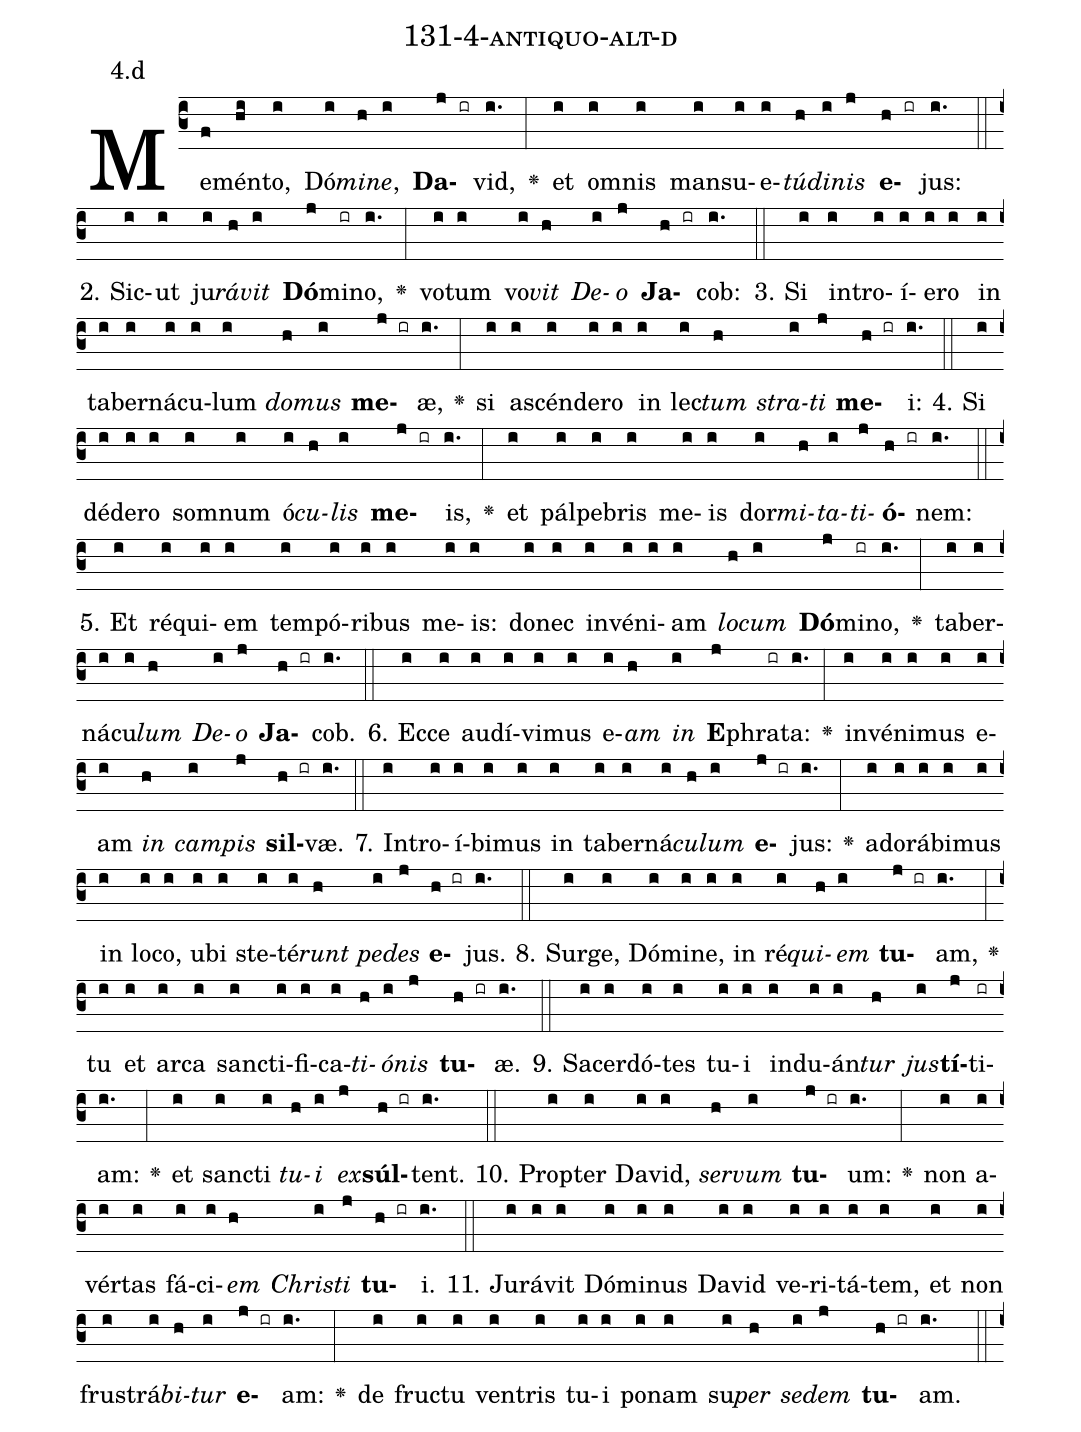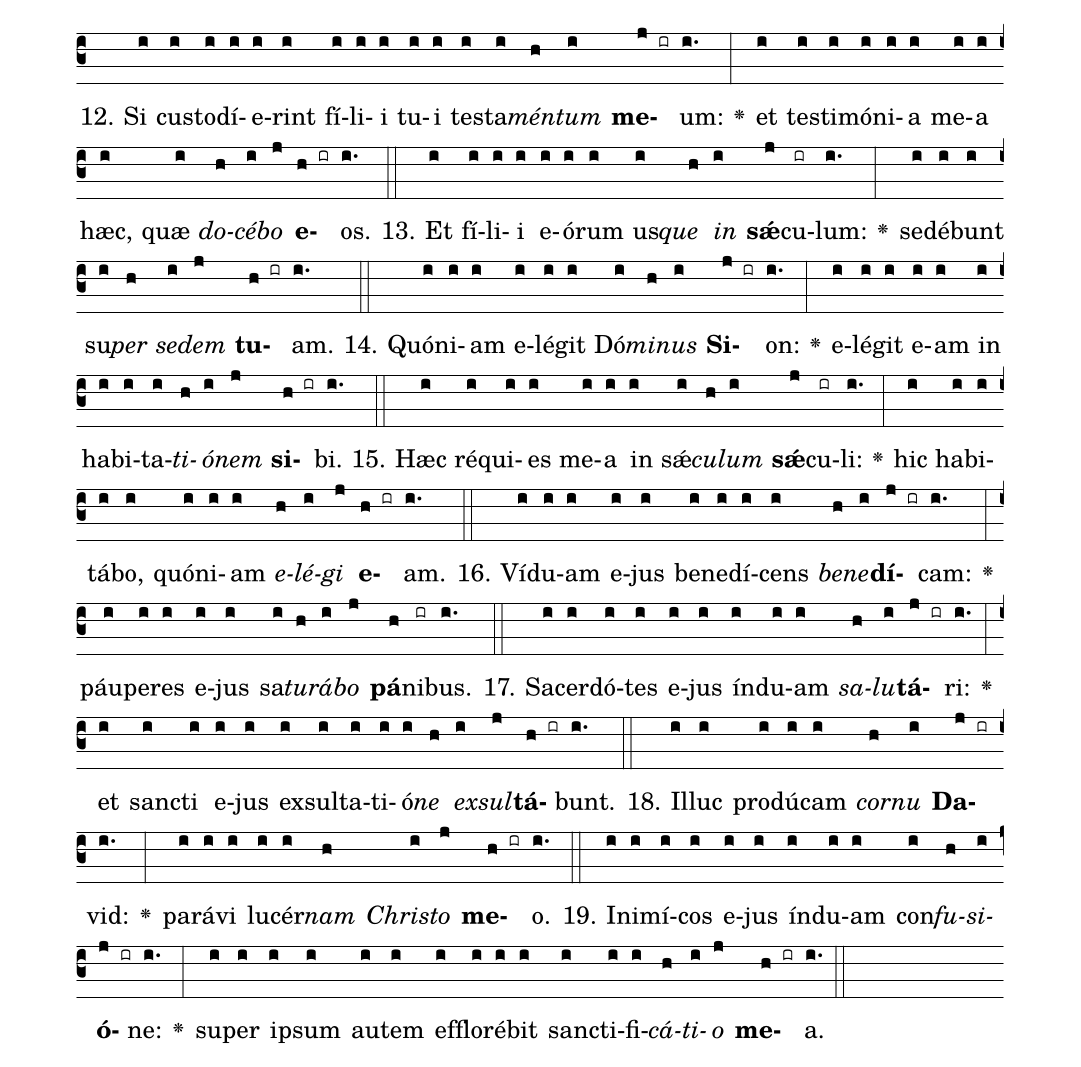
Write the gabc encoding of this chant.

name: 131-4-antiquo-alt-d;
annotation: 4.d;
%%
(c3)Me(f)mén(hi)to,(i) Dó(i)<i>mi</i>(h)<i>ne</i>,(i) <b>Da</b>(j ir)vid,(i.) <v>\greheightstar</v>(:) et(i) om(i)nis(i) man(i)su(i)e(i)<i>tú</i>(h)<i>di</i>(i)<i>nis</i>(j) <b>e</b>(h ir)jus:(i.) (::)
2. Sic(i)ut(i) ju(i)<i>rá</i>(h)<i>vit</i>(i) <b>Dó</b>(j)mi(ir)no,(i.) <v>\greheightstar</v>(:) vo(i)tum(i) vo(i)<i>vit</i>(h) <i>De</i>(i)<i>o</i>(j) <b>Ja</b>(h ir)cob:(i.) (::)
3. Si(i) in(i)tro(i)í(i)e(i)ro(i) in(i) ta(i)ber(i)ná(i)cu(i)lum(i) <i>do</i>(h)<i>mus</i>(i) <b>me</b>(j ir)æ,(i.) <v>\greheightstar</v>(:) si(i) a(i)scén(i)de(i)ro(i) in(i) lec(i)<i>tum</i>(h) <i>stra</i>(i)<i>ti</i>(j) <b>me</b>(h ir)i:(i.) (::)
4. Si(i) dé(i)de(i)ro(i) som(i)num(i) ó(i)<i>cu</i>(h)<i>lis</i>(i) <b>me</b>(j ir)is,(i.) <v>\greheightstar</v>(:) et(i) pál(i)pe(i)bris(i) me(i)is(i) dor(i)<i>mi</i>(h)<i>ta</i>(i)<i>ti</i>(j)<b>ó</b>(h ir)nem:(i.) (::)
5. Et(i) ré(i)qui(i)em(i) tem(i)pó(i)ri(i)bus(i) me(i)is:(i) do(i)nec(i) in(i)vé(i)ni(i)am(i) <i>lo</i>(h)<i>cum</i>(i) <b>Dó</b>(j)mi(ir)no,(i.) <v>\greheightstar</v>(:) ta(i)ber(i)ná(i)cu(i)<i>lum</i>(h) <i>De</i>(i)<i>o</i>(j) <b>Ja</b>(h ir)cob.(i.) (::)
6. Ec(i)ce(i) au(i)dí(i)vi(i)mus(i) e(i)<i>am</i>(h) <i>in</i>(i) <b>E</b>(j)phra(ir)ta:(i.) <v>\greheightstar</v>(:) in(i)vé(i)ni(i)mus(i) e(i)am(i) <i>in</i>(h) <i>cam</i>(i)<i>pis</i>(j) <b>sil</b>(h ir)væ.(i.) (::)
7. In(i)tro(i)í(i)bi(i)mus(i) in(i) ta(i)ber(i)ná(i)<i>cu</i>(h)<i>lum</i>(i) <b>e</b>(j ir)jus:(i.) <v>\greheightstar</v>(:) ad(i)o(i)rá(i)bi(i)mus(i) in(i) lo(i)co,(i) u(i)bi(i) ste(i)té(i)<i>runt</i>(h) <i>pe</i>(i)<i>des</i>(j) <b>e</b>(h ir)jus.(i.) (::)
8. Sur(i)ge,(i) Dó(i)mi(i)ne,(i) in(i) ré(i)<i>qui</i>(h)<i>em</i>(i) <b>tu</b>(j ir)am,(i.) <v>\greheightstar</v>(:) tu(i) et(i) ar(i)ca(i) sanc(i)ti(i)fi(i)ca(i)<i>ti</i>(h)<i>ó</i>(i)<i>nis</i>(j) <b>tu</b>(h ir)æ.(i.) (::)
9. Sa(i)cer(i)dó(i)tes(i) tu(i)i(i) ind(i)u(i)án(i)<i>tur</i>(h) <i>jus</i>(i)<b>tí</b>(j)ti(ir)am:(i.) <v>\greheightstar</v>(:) et(i) sanc(i)ti(i) <i>tu</i>(h)<i>i</i>(i) <i>ex</i>(j)<b>súl</b>(h ir)tent.(i.) (::)
10. Prop(i)ter(i) Da(i)vid,(i) <i>ser</i>(h)<i>vum</i>(i) <b>tu</b>(j ir)um:(i.) <v>\greheightstar</v>(:) non(i) a(i)vér(i)tas(i) fá(i)ci(i)<i>em</i>(h) <i>Chris</i>(i)<i>ti</i>(j) <b>tu</b>(h ir)i.(i.) (::)
11. Ju(i)rá(i)vit(i) Dó(i)mi(i)nus(i) Da(i)vid(i) ve(i)ri(i)tá(i)tem,(i) et(i) non(i) frus(i)trá(i)<i>bi</i>(h)<i>tur</i>(i) <b>e</b>(j ir)am:(i.) <v>\greheightstar</v>(:) de(i) fruc(i)tu(i) ven(i)tris(i) tu(i)i(i) po(i)nam(i) su(i)<i>per</i>(h) <i>se</i>(i)<i>dem</i>(j) <b>tu</b>(h ir)am.(i.) (::)
12. Si(i) cus(i)to(i)dí(i)e(i)rint(i) fí(i)li(i)i(i) tu(i)i(i) tes(i)ta(i)<i>mén</i>(h)<i>tum</i>(i) <b>me</b>(j ir)um:(i.) <v>\greheightstar</v>(:) et(i) tes(i)ti(i)mó(i)ni(i)a(i) me(i)a(i) hæc,(i) quæ(i) <i>do</i>(h)<i>cé</i>(i)<i>bo</i>(j) <b>e</b>(h ir)os.(i.) (::)
13. Et(i) fí(i)li(i)i(i) e(i)ó(i)rum(i) us(i)<i>que</i>(h) <i>in</i>(i) <b>sǽ</b>(j)cu(ir)lum:(i.) <v>\greheightstar</v>(:) se(i)dé(i)bunt(i) su(i)<i>per</i>(h) <i>se</i>(i)<i>dem</i>(j) <b>tu</b>(h ir)am.(i.) (::)
14. Quón(i)i(i)am(i) e(i)lé(i)git(i) Dó(i)<i>mi</i>(h)<i>nus</i>(i) <b>Si</b>(j ir)on:(i.) <v>\greheightstar</v>(:) e(i)lé(i)git(i) e(i)am(i) in(i) ha(i)bi(i)ta(i)<i>ti</i>(h)<i>ó</i>(i)<i>nem</i>(j) <b>si</b>(h ir)bi.(i.) (::)
15. Hæc(i) ré(i)qui(i)es(i) me(i)a(i) in(i) sǽ(i)<i>cu</i>(h)<i>lum</i>(i) <b>sǽ</b>(j)cu(ir)li:(i.) <v>\greheightstar</v>(:) hic(i) ha(i)bi(i)tá(i)bo,(i) quón(i)i(i)am(i) <i>e</i>(h)<i>lé</i>(i)<i>gi</i>(j) <b>e</b>(h ir)am.(i.) (::)
16. Ví(i)du(i)am(i) e(i)jus(i) be(i)ne(i)dí(i)cens(i) <i>be</i>(h)<i>ne</i>(i)<b>dí</b>(j ir)cam:(i.) <v>\greheightstar</v>(:) páu(i)pe(i)res(i) e(i)jus(i) sa(i)<i>tu</i>(h)<i>rá</i>(i)<i>bo</i>(j) <b>pá</b>(h)ni(ir)bus.(i.) (::)
17. Sa(i)cer(i)dó(i)tes(i) e(i)jus(i) índ(i)u(i)am(i) <i>sa</i>(h)<i>lu</i>(i)<b>tá</b>(j ir)ri:(i.) <v>\greheightstar</v>(:) et(i) sanc(i)ti(i) e(i)jus(i) ex(i)sul(i)ta(i)ti(i)ó(i)<i>ne</i>(h) <i>ex</i>(i)<i>sul</i>(j)<b>tá</b>(h ir)bunt.(i.) (::)
18. Il(i)luc(i) pro(i)dú(i)cam(i) <i>cor</i>(h)<i>nu</i>(i) <b>Da</b>(j ir)vid:(i.) <v>\greheightstar</v>(:) pa(i)rá(i)vi(i) lu(i)cér(i)<i>nam</i>(h) <i>Chris</i>(i)<i>to</i>(j) <b>me</b>(h ir)o.(i.) (::)
19. In(i)i(i)mí(i)cos(i) e(i)jus(i) índ(i)u(i)am(i) con(i)<i>fu</i>(h)<i>si</i>(i)<b>ó</b>(j ir)ne:(i.) <v>\greheightstar</v>(:) su(i)per(i) ip(i)sum(i) au(i)tem(i) ef(i)flo(i)ré(i)bit(i) sanc(i)ti(i)fi(i)<i>cá</i>(h)<i>ti</i>(i)<i>o</i>(j) <b>me</b>(h ir)a.(i.) (::)
